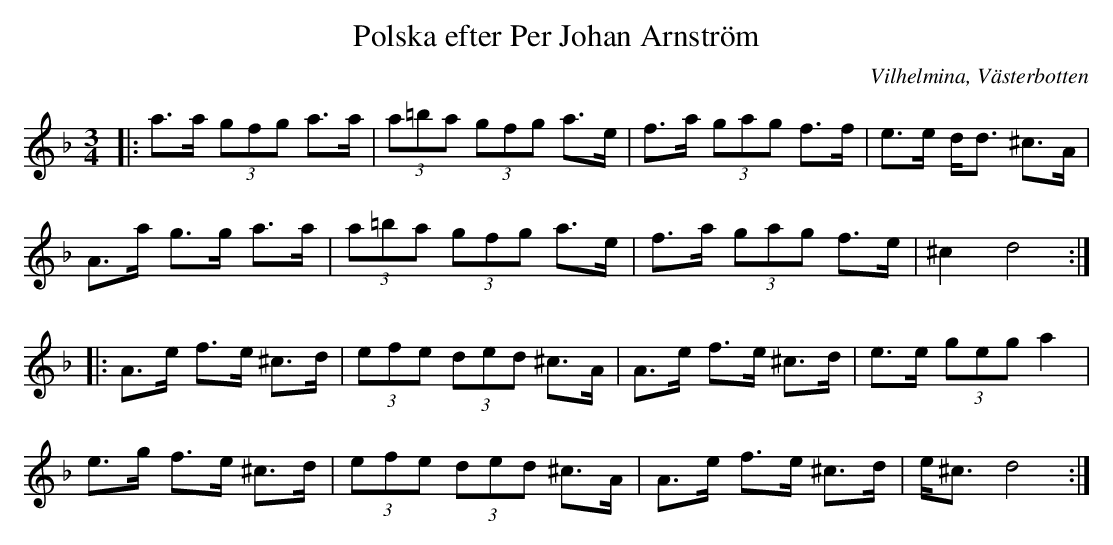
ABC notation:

X:1
T: Polska efter Per Johan Arnström
O:Vilhelmina, Västerbotten
M:3/4
L:1/8
K:Dm
|: a>a (3gfg a>a | (3a=ba (3gfg a>e | f>a (3gag f>f | e>e d<d ^c>A |
 A>a g>g a>a | (3a=ba (3gfg a>e | f>a (3gag f>e | ^c2 d4 :|
|: A>e f>e ^c>d | (3efe (3ded ^c>A | A>e f>e ^c>d | e>e (3geg a2 |
 e>g f>e ^c>d | (3efe (3ded ^c>A | A>e f>e ^c>d | e<^c d4 :|
